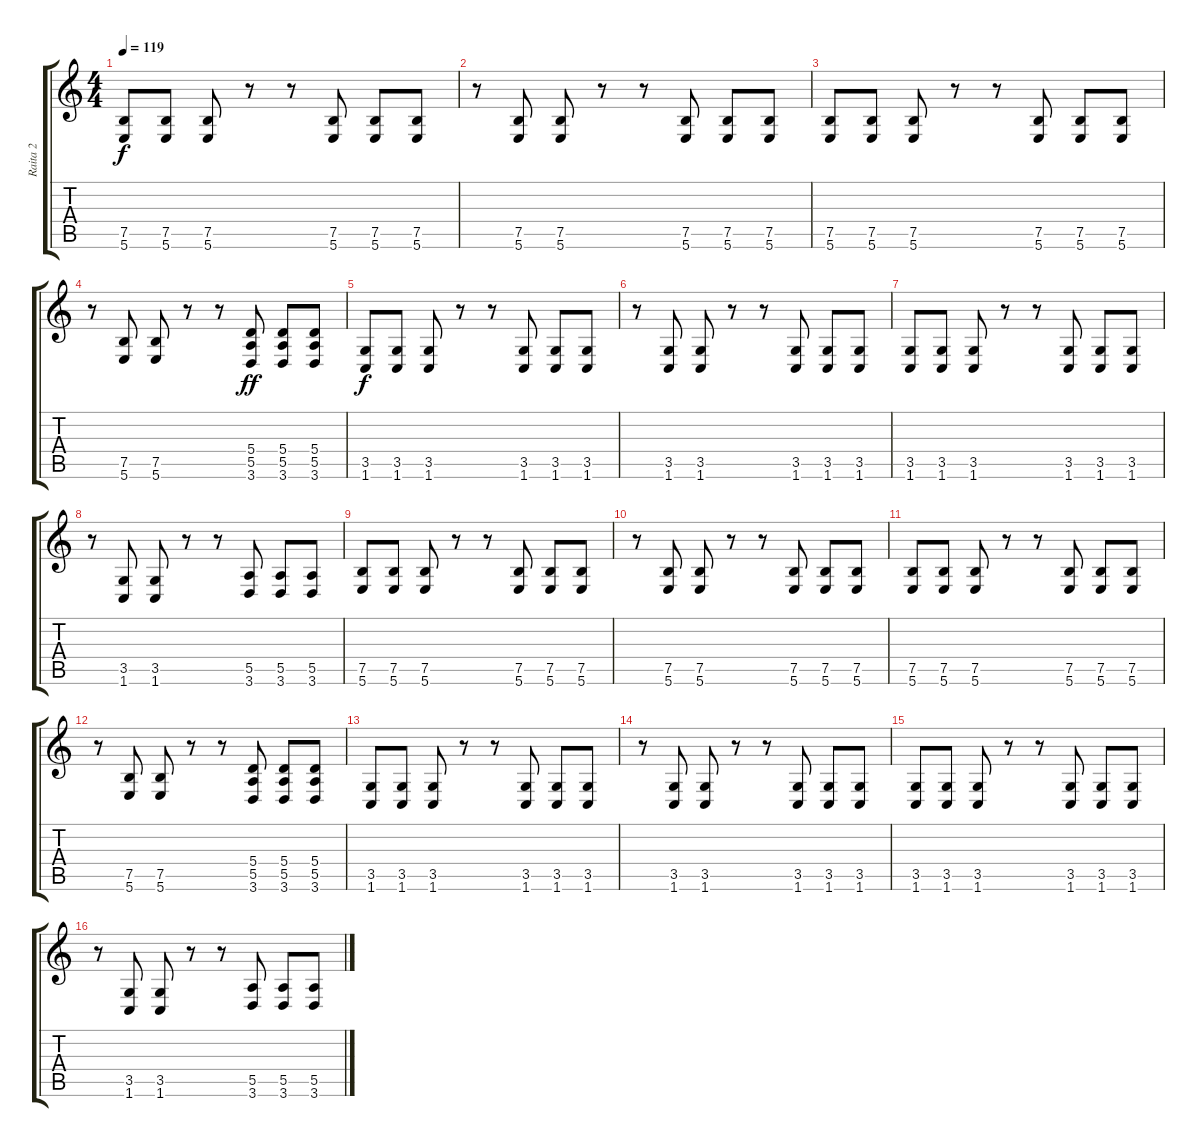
\track ("Raita 2" "Raita 2") {instrument distortionguitar}
\staff {score tabs}
\tuning (B3 G3 D3 A2 E2 B1) {hide}
\ts (4 4)
\tempo 119
\clef g2
\ks c
(7.5 5.6).8{dy f} (7.5 5.6).8 (7.5 5.6).8 r.8 r.8 (7.5 5.6).8 (7.5 5.6).8 (7.5 5.6).8 |
r.8 (7.5 5.6).8 (7.5 5.6).8 r.8 r.8 (7.5 5.6).8 (7.5 5.6).8 (7.5 5.6).8 |
(7.5 5.6).8 (7.5 5.6).8 (7.5 5.6).8 r.8 r.8 (7.5 5.6).8 (7.5 5.6).8 (7.5 5.6).8 |
r.8 (7.5 5.6).8 (7.5 5.6).8 r.8 r.8 (5.4 5.5 3.6).8{dy ff} (5.4 5.5 3.6).8 (5.4 5.5 3.6).8 |
(3.5 1.6).8{dy f} (3.5 1.6).8 (3.5 1.6).8 r.8 r.8 (3.5 1.6).8 (3.5 1.6).8 (3.5 1.6).8 |
r.8 (3.5 1.6).8 (3.5 1.6).8 r.8 r.8 (3.5 1.6).8 (3.5 1.6).8 (3.5 1.6).8 |
(3.5 1.6).8 (3.5 1.6).8 (3.5 1.6).8 r.8 r.8 (3.5 1.6).8 (3.5 1.6).8 (3.5 1.6).8 |
r.8 (3.5 1.6).8 (3.5 1.6).8 r.8 r.8 (5.5 3.6).8 (5.5 3.6).8 (5.5 3.6).8 |
(7.5 5.6).8 (7.5 5.6).8 (7.5 5.6).8 r.8 r.8 (7.5 5.6).8 (7.5 5.6).8 (7.5 5.6).8 |
r.8 (7.5 5.6).8 (7.5 5.6).8 r.8 r.8 (7.5 5.6).8 (7.5 5.6).8 (7.5 5.6).8 |
(7.5 5.6).8 (7.5 5.6).8 (7.5 5.6).8 r.8 r.8 (7.5 5.6).8 (7.5 5.6).8 (7.5 5.6).8 |
r.8 (7.5 5.6).8 (7.5 5.6).8 r.8 r.8 (5.4 5.5 3.6).8 (5.4 5.5 3.6).8 (5.4 5.5 3.6).8 |
(3.5 1.6).8 (3.5 1.6).8 (3.5 1.6).8 r.8 r.8 (3.5 1.6).8 (3.5 1.6).8 (3.5 1.6).8 |
r.8 (3.5 1.6).8 (3.5 1.6).8 r.8 r.8 (3.5 1.6).8 (3.5 1.6).8 (3.5 1.6).8 |
(3.5 1.6).8 (3.5 1.6).8 (3.5 1.6).8 r.8 r.8 (3.5 1.6).8 (3.5 1.6).8 (3.5 1.6).8 |
r.8 (3.5 1.6).8 (3.5 1.6).8 r.8 r.8 (5.5 3.6).8 (5.5 3.6).8 (5.5 3.6).8
